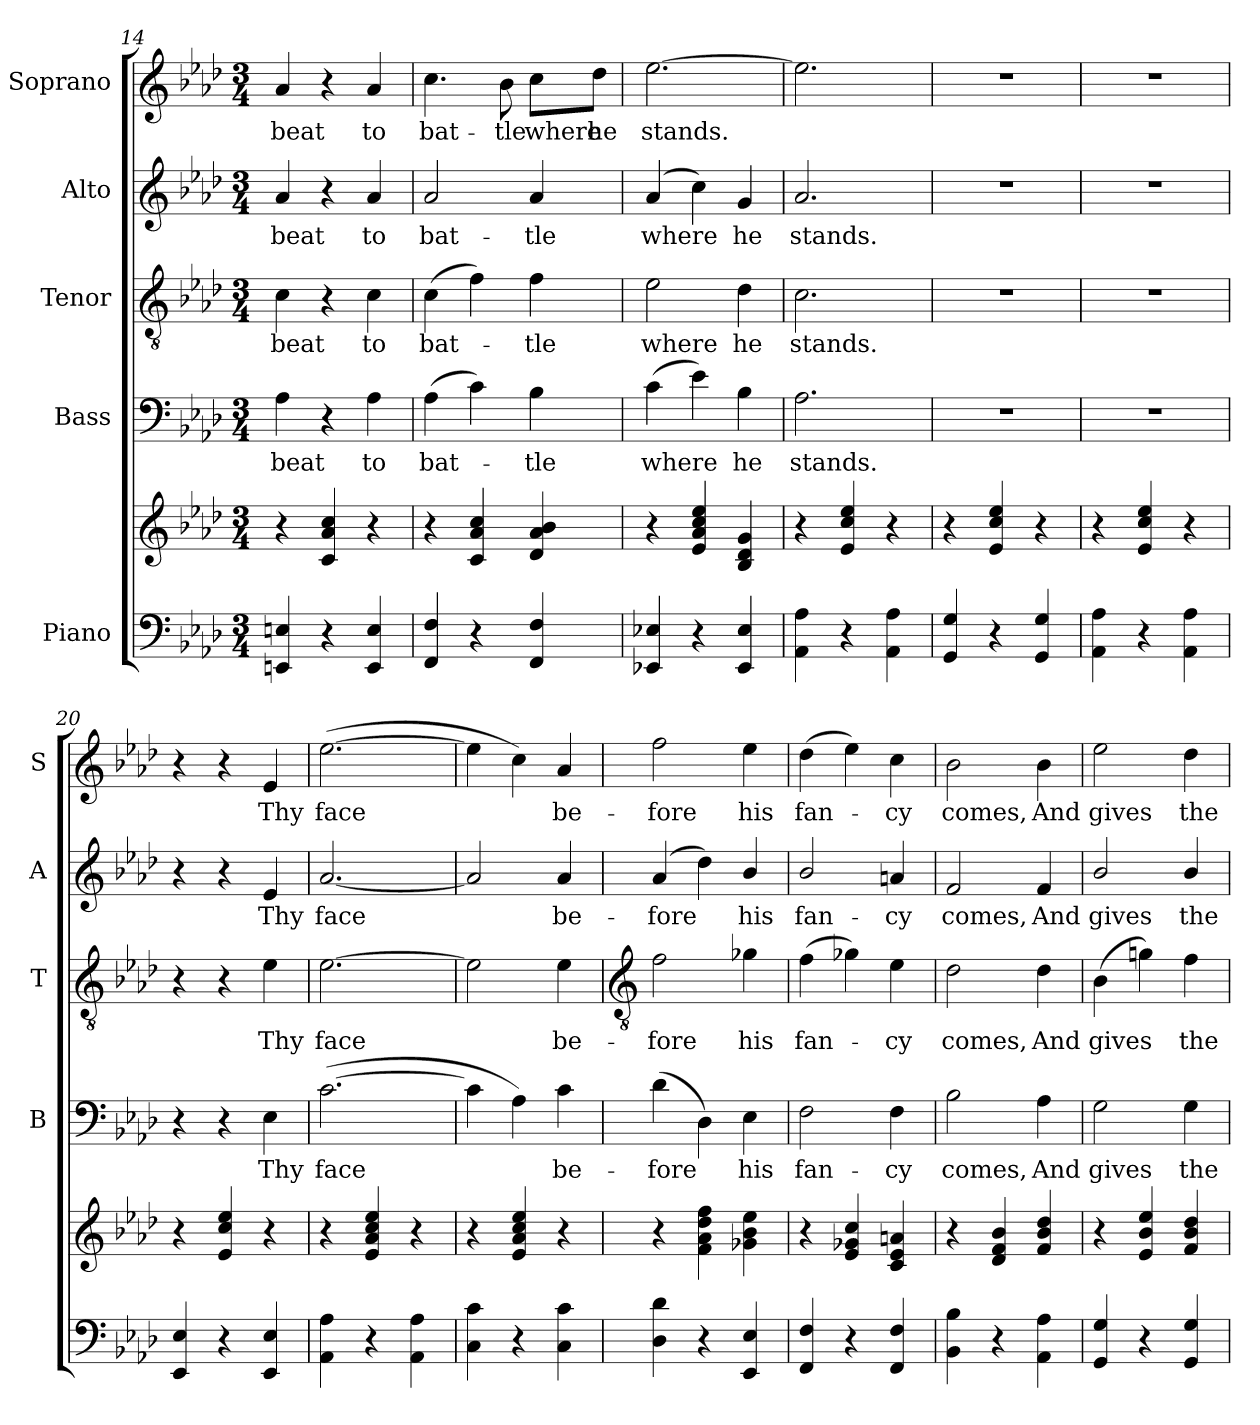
**kern	**kern	**kern	**text	**kern	**text	**kern	**text	**kern	**text
*part5	*part5	*part4	*part4	*part3	*part3	*part2	*part2	*part1	*part1
*staff6	*staff5	*staff4	*staff4	*staff3	*staff3	*staff2	*staff2	*staff1	*staff1
*I"Piano	*	*I"Bass	*	*I"Tenor	*	*I"Alto	*	*I"Soprano	*
*	*	*I'B	*	*I'T	*	*I'A	*	*I'S	*
*clefF4	*clefG2	*clefF4	*	*clefGv2	*	*clefG2	*	*clefG2	*
*k[b-e-a-d-]	*k[b-e-a-d-]	*k[b-e-a-d-]	*	*k[b-e-a-d-]	*	*k[b-e-a-d-]	*	*k[b-e-a-d-]	*
*A-:	*A-:	*A-:	*	*A-:	*	*A-:	*	*A-:	*
*M3/4	*M3/4	*M3/4	*	*M3/4	*	*M3/4	*	*M3/4	*
=14	=14	=14	=14	=14	=14	=14	=14	=14	=14
!	!	!	!LO:LY:b	!	!LO:LY:b	!	!LO:LY:b	!	!LO:LY:b
4EEn 4En	4r	4A-	beat	4c	beat	4a-	beat	4a-	beat
4r	4c 4a- 4cc	4r	.	4r	.	4r	.	4r	.
!	!	!	!LO:LY:b	!	!LO:LY:b	!	!LO:LY:b	!	!LO:LY:b
4EE 4E	4r	4A-	to	4c	to	4a-	to	4a-	to
=15	=15	=15	=15	=15	=15	=15	=15	=15	=15
!	!	!	!LO:LY:b	!	!LO:LY:b	!	!LO:LY:b	!	!LO:LY:b
4FF 4F	4r	(>4A-	bat-	(>4c	bat-	2a-	bat-	4.cc	bat-
4r	4c 4a- 4cc	4c)	.	4f)	.	.	.	.	.
!	!	!	!	!	!	!	!	!	!LO:LY:b
.	.	.	.	.	.	.	.	8b-	-tle
!	!	!	!LO:LY:b	!	!LO:LY:b	!	!LO:LY:b	!	!LO:LY:b
4FF 4F	4d- 4a- 4b-	4B-	tle	4f	tle	4a-	-tle	8cc\L	where
!	!	!	!	!	!	!	!	!	!LO:LY:b
.	.	.	.	.	.	.	.	8dd-\J	he
=16	=16	=16	=16	=16	=16	=16	=16	=16	=16
!	!	!	!LO:LY:b	!	!LO:LY:b	!	!LO:LY:b	!	!LO:LY:b
4EE-X 4E-X	4r	(>4c	where	2e-	where	(<4a-	where	[2.ee-	stands.
4r	4e- 4a- 4cc 4ee-	4e-)	.	.	.	4cc)	.	.	.
!	!	!	!LO:LY:b	!	!LO:LY:b	!	!LO:LY:b	!	!
4EE- 4E-	4B- 4d- 4g	4B-	he	4d-	he	4g	he	.	.
=17	=17	=17	=17	=17	=17	=17	=17	=17	=17
!	!	!	!LO:LY:b	!	!LO:LY:b	!	!LO:LY:b	!	!
4AA- 4A-	4r	2.A-	stands.	2.c	stands.	2.a-	stands.	2.ee-]	.
4r	4e- 4cc 4ee-	.	.	.	.	.	.	.	.
4AA- 4A-	4r	.	.	.	.	.	.	.	.
=18	=18	=18	=18	=18	=18	=18	=18	=18	=18
!	!	!LO:N:vis=1	!	!LO:N:vis=1	!	!LO:N:vis=1	!	!LO:N:vis=1	!
4GG 4G	4r	2.r	.	2.r	.	2.r	.	2.r	.
4r	4e- 4cc 4ee-	.	.	.	.	.	.	.	.
4GG 4G	4r	.	.	.	.	.	.	.	.
=19	=19	=19	=19	=19	=19	=19	=19	=19	=19
!	!	!LO:N:vis=1	!	!LO:N:vis=1	!	!LO:N:vis=1	!	!LO:N:vis=1	!
4AA- 4A-	4r	2.r	.	2.r	.	2.r	.	2.r	.
4r	4e- 4cc 4ee-	.	.	.	.	.	.	.	.
4AA- 4A-	4r	.	.	.	.	.	.	.	.
=20	=20	=20	=20	=20	=20	=20	=20	=20	=20
4EE- 4E-	4r	4r	.	4r	.	4r	.	4r	.
4r	4e- 4cc 4ee-	4r	.	4r	.	4r	.	4r	.
!	!	!	!LO:LY:b	!	!LO:LY:b	!	!LO:LY:b	!	!LO:LY:b
4EE- 4E-	4r	4E-	Thy	4e-	Thy	4e-	Thy	4e-	Thy
=21	=21	=21	=21	=21	=21	=21	=21	=21	=21
!	!	!	!LO:LY:b	!	!LO:LY:b	!	!LO:LY:b	!	!LO:LY:b
4AA- 4A-	4r	(>[2.c	face	[2.e-	face	[2.a-	face	(>[2.ee-	face
4r	4e- 4a- 4cc 4ee-	.	.	.	.	.	.	.	.
4AA- 4A-	4r	.	.	.	.	.	.	.	.
=22	=22	=22	=22	=22	=22	=22	=22	=22	=22
4C 4c	4r	4c]	.	2e-]	.	2a-]	.	4ee-]	.
4r	4e- 4a- 4cc 4ee-	4A-)	.	.	.	.	.	4cc)	.
!	!	!	!LO:LY:b	!	!LO:LY:b	!	!LO:LY:b	!	!LO:LY:b
4C 4c	4r	4c	be-	4e-	be-	4a-	be-	4a-	be-
!!LO:LB:g=z
=23	=23	=23	=23	=23	=23	=23	=23	=23	=23
*	*	*	*	*clefGv2	*	*	*	*	*
!	!	!	!LO:LY:b	!	!LO:LY:b	!	!LO:LY:b	!	!LO:LY:b
4D- 4d-	4r	(4d-	-fore	2f	-fore	(4a-	-fore	2ff	-fore
4r	4f 4a- 4dd- 4ff	4D-)	.	.	.	4dd-)	.	.	.
!	!	!	!LO:LY:b	!	!LO:LY:b	!	!LO:LY:b	!	!LO:LY:b
4EE- 4E-	4g-X 4b- 4ee-	4E-	his	4g-X	his	4b-/	his	4ee-	his
=24	=24	=24	=24	=24	=24	=24	=24	=24	=24
!	!	!	!LO:LY:b	!	!LO:LY:b	!	!LO:LY:b	!	!LO:LY:b
4FF 4F	4r	2F	fan-	(>4f	fan-	2b-/	fan-	(>4dd-	fan-
4r	4e- 4g-X 4cc	.	.	4g-X)	.	.	.	4ee-)	.
!	!	!	!LO:LY:b	!	!LO:LY:b	!	!LO:LY:b	!	!LO:LY:b
4FF 4F	4c 4e- 4an	4F	-cy	4e-	cy	4an	-cy	4cc	cy
=25	=25	=25	=25	=25	=25	=25	=25	=25	=25
!	!	!	!LO:LY:b	!	!LO:LY:b	!	!LO:LY:b	!	!LO:LY:b
4BB- 4B-	4r	2B-	comes,	2d-	comes,	2f	comes,	2b-	comes,
4r	4d- 4f 4b-	.	.	.	.	.	.	.	.
!	!	!	!LO:LY:b	!	!LO:LY:b	!	!LO:LY:b	!	!LO:LY:b
4AA- 4A-	4f 4b- 4dd-	4A-	And	4d-	And	4f	And	4b-	And
=26	=26	=26	=26	=26	=26	=26	=26	=26	=26
!	!	!	!LO:LY:b	!	!LO:LY:b	!	!LO:LY:b	!	!LO:LY:b
4GG 4G	4r	2G	gives	(>4B-	gives	2b-/	gives	2ee-	gives
4r	4e- 4b- 4ee-	.	.	4gn)	.	.	.	.	.
!	!	!	!LO:LY:b	!	!LO:LY:b	!	!LO:LY:b	!	!LO:LY:b
4GG 4G	4f 4b- 4dd-	4G	the	4f	the	4b-/	the	4dd-	the
=	=	=	=	=	=	=	=	=	=
*-	*-	*-	*-	*-	*-	*-	*-	*-	*-
